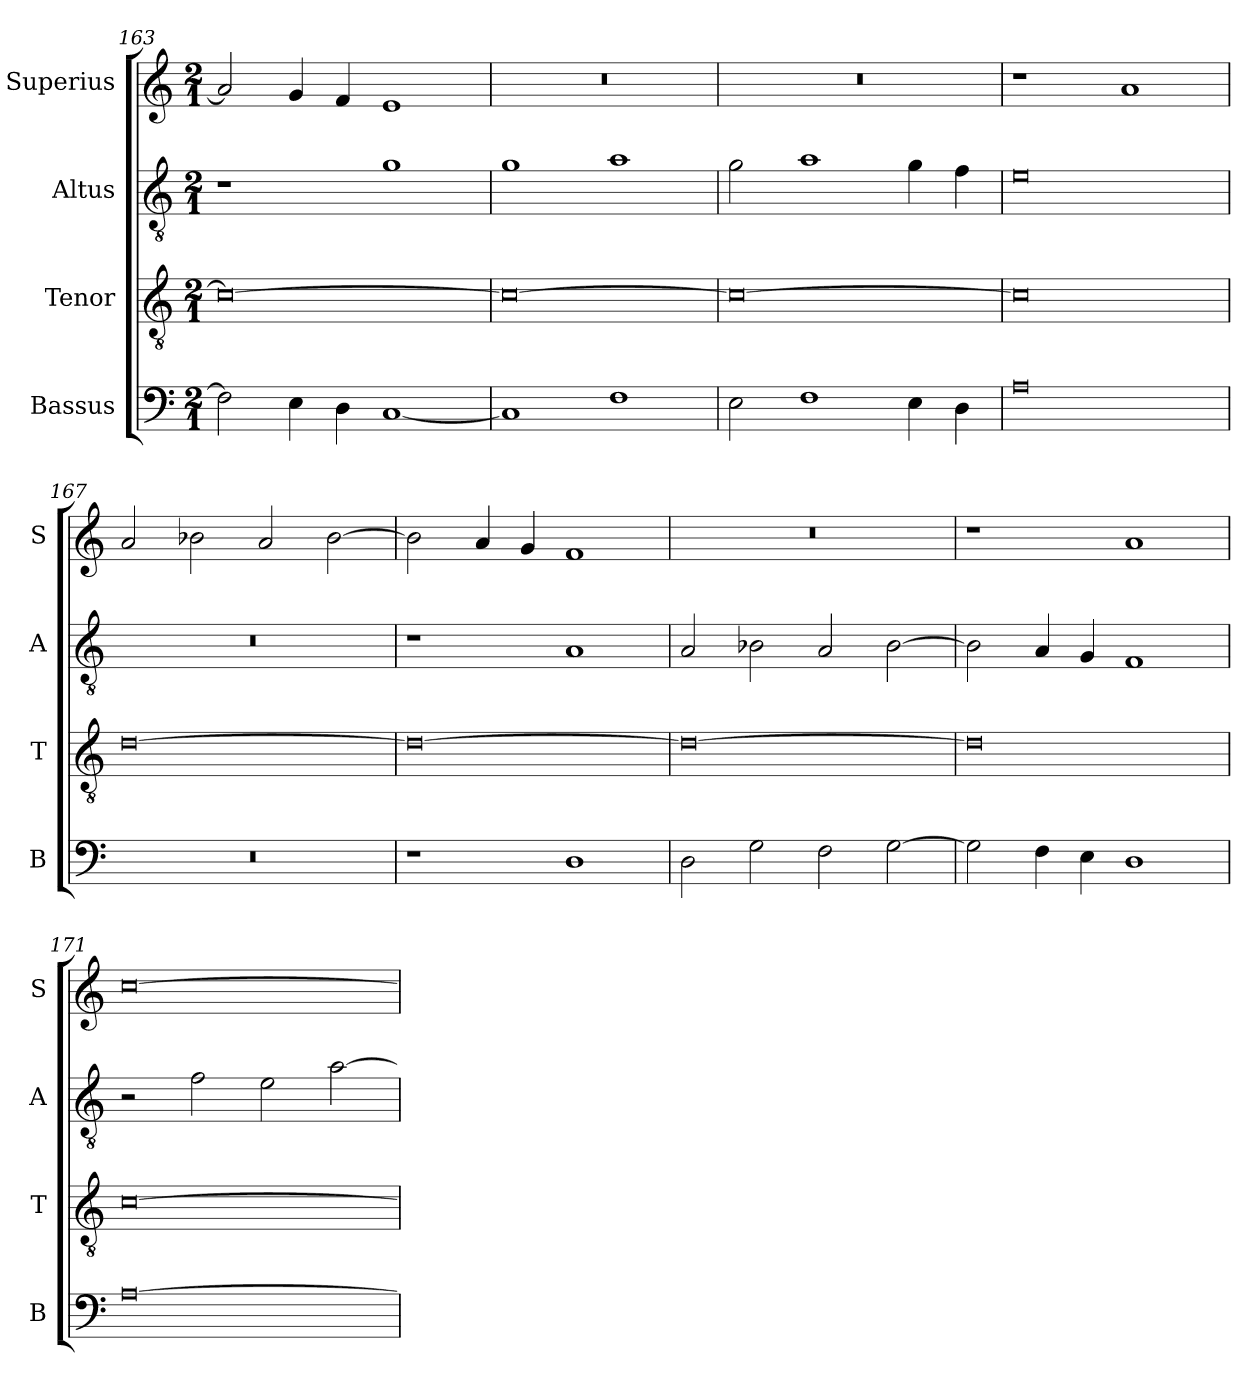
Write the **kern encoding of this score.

**kern	**kern	**kern	**kern
*part4	*part3	*part2	*part1
*staff4	*staff3	*staff2	*staff1
*I"Bassus	*I"Tenor	*I"Altus	*I"Superius
*I'B	*I'T	*I'A	*I'S
*clefF4	*clefGv2	*clefGv2	*clefG2
*k[]	*k[]	*k[]	*k[]
*M2/1	*M2/1	*M2/1	*M2/1
=163	=163	=163	=163
2F\]	0c_	1r	2a/]
4E\	.	.	4g/
4D\	.	.	4f/
[1C	.	1g	1e
=164	=164	=164	=164
1C]	0c_	1g	0r
1F	.	1a	.
=165	=165	=165	=165
2E\	0c_	2g\	0r
1F	.	1a	.
4E\	.	4g\	.
4D\	.	4f\	.
=166	=166	=166	=166
0A	0c]	0e	1r
.	.	.	1a
=167	=167	=167	=167
0r	[0d	0r	2a/
.	.	.	2b-X\
.	.	.	2a/
.	.	.	[2b-\
=168	=168	=168	=168
1r	0d_	1r	2b-\]
.	.	.	4a/
.	.	.	4g/
1D	.	1A	1f
=169	=169	=169	=169
2D\	0d_	2A/	0r
2G\	.	2B-X\	.
2F\	.	2A/	.
[2G\	.	[2B-\	.
=170	=170	=170	=170
2G\]	0d]	2B-\]	1r
4F\	.	4A/	.
4E\	.	4G/	.
1D	.	1F	1a
=171	=171	=171	=171
[0A	[0c	2r	[0cc
.	.	2f\	.
.	.	2e\	.
.	.	[2a\	.
=	=	=	=
*-	*-	*-	*-
